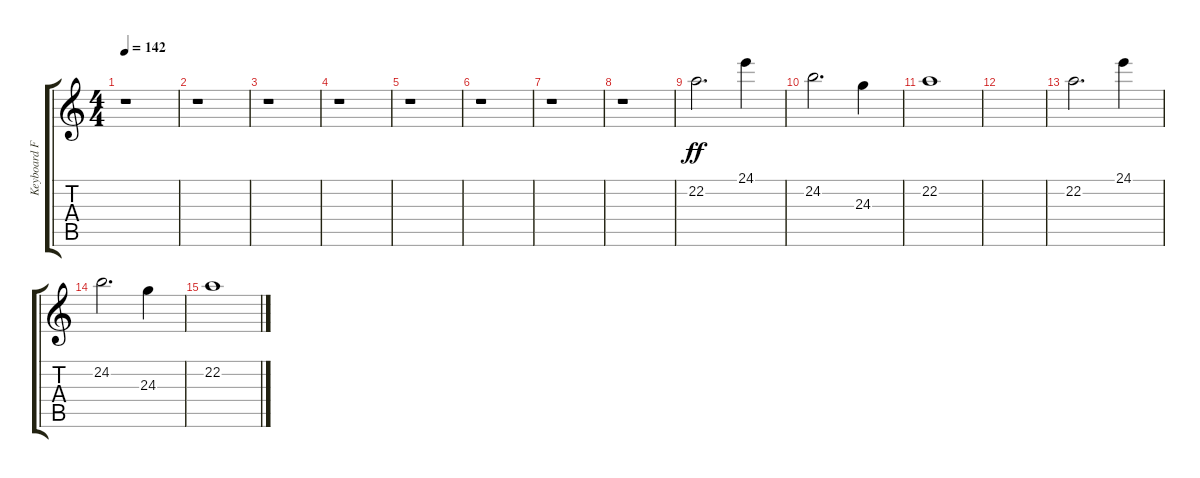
\track ("Keyboard FX" "Keyboard F") {instrument electricgrandpiano}
\staff {score tabs}
\tuning (E4 B3 G3 D3 A2 E2) {hide}
\ts (4 4)
\tempo 142
\clef g2
\ks c
r.1{dy ff instrument electricgrandpiano} |
r.1 |
r.1 |
r.1 |
r.1 |
r.1 |
r.1 |
r.1 |
22.2.2{d} 24.1.4 |
24.2.2{d} 24.3.4 |
22.2.1 |
|
22.2.2{d} 24.1.4 |
24.2.2{d} 24.3.4 |
22.2.1
